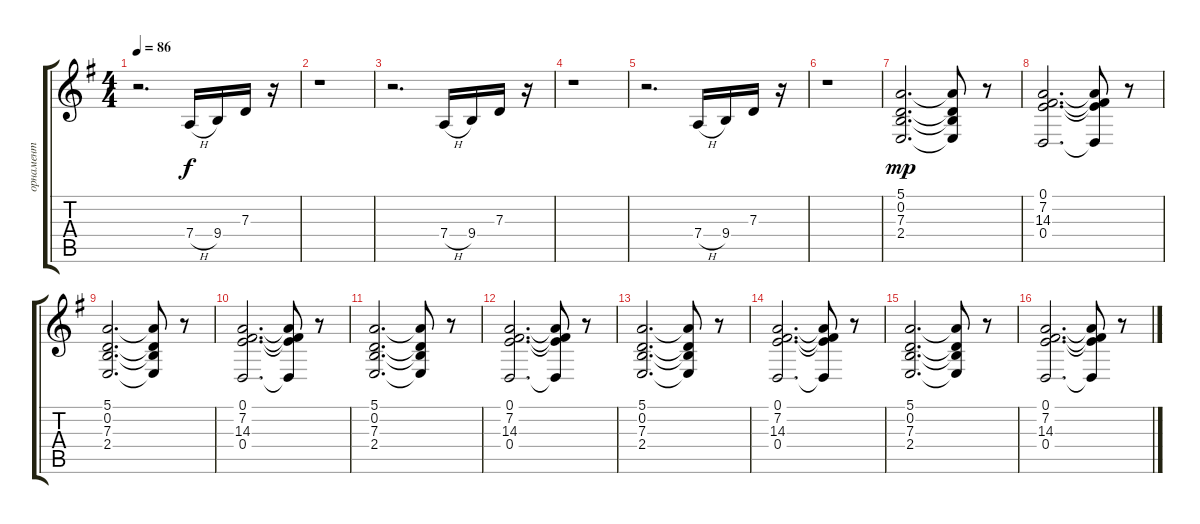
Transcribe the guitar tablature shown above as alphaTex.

\track ("орнамент" "орнамент") {instrument ocarina}
\staff {score tabs}
\tuning (E4 B3 G3 D3 A2 E2) {hide}
\ts (4 4)
\tempo 86
\clef g2
\ks eminor
r.2{d dy f} 7.4{h}.16 9.4.16 7.3.16 r.16 |
r.1 |
r.2{d} 7.4{h}.16 9.4.16 7.3.16 r.16 |
r.1 |
r.2{d} 7.4{h}.16 9.4.16 7.3.16 r.16 |
r.1 |
(5.1 0.2 7.3 2.4).2{d dy mp volume 16 instrument acousticgrandpiano} (5.1{t} 0.2{t} 7.3{t} 2.4{t}).8 r.8 |
(0.1 7.2 14.3 0.4).2{d} (0.1{t} 7.2{t} 14.3{t} 0.4{t}).8 r.8 |
(5.1 0.2 7.3 2.4).2{d} (5.1{t} 0.2{t} 7.3{t} 2.4{t}).8 r.8 |
(0.1 7.2 14.3 0.4).2{d} (0.1{t} 7.2{t} 14.3{t} 0.4{t}).8 r.8 |
(5.1 0.2 7.3 2.4).2{d} (5.1{t} 0.2{t} 7.3{t} 2.4{t}).8 r.8 |
(0.1 7.2 14.3 0.4).2{d} (0.1{t} 7.2{t} 14.3{t} 0.4{t}).8 r.8 |
(5.1 0.2 7.3 2.4).2{d} (5.1{t} 0.2{t} 7.3{t} 2.4{t}).8 r.8 |
(0.1 7.2 14.3 0.4).2{d} (0.1{t} 7.2{t} 14.3{t} 0.4{t}).8 r.8 |
(5.1 0.2 7.3 2.4).2{d} (5.1{t} 0.2{t} 7.3{t} 2.4{t}).8 r.8 |
(0.1 7.2 14.3 0.4).2{d} (0.1{t} 7.2{t} 14.3{t} 0.4{t}).8 r.8
